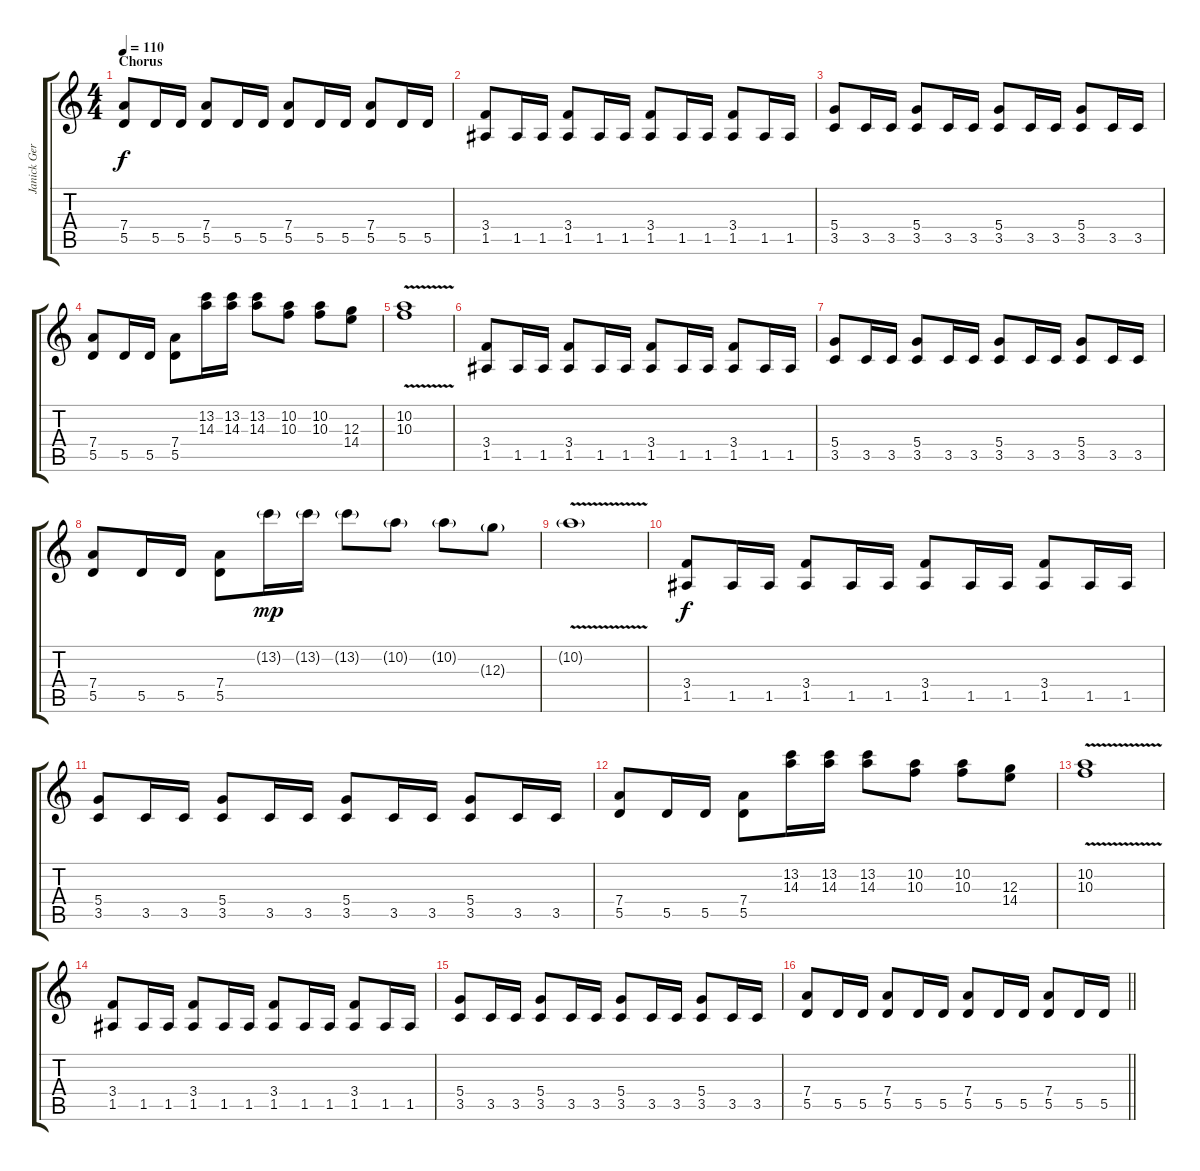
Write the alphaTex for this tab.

\track ("Janick Gers" "Janick Ger") {instrument distortionguitar}
\staff {score tabs}
\tuning (E4 B3 G3 D3 A2 E2) {hide}
\ts (4 4)
\section ("" "Chorus")
\tempo 110
\clef g2
\ks c
(7.4 5.5).8{dy f} 5.5.16 5.5.16 (7.4 5.5).8 5.5.16 5.5.16 (7.4 5.5).8 5.5.16 5.5.16 (7.4 5.5).8 5.5.16 5.5.16 |
(3.4 1.5).8 1.5.16 1.5.16 (3.4 1.5).8 1.5.16 1.5.16 (3.4 1.5).8 1.5.16 1.5.16 (3.4 1.5).8 1.5.16 1.5.16 |
(5.4 3.5).8 3.5.16 3.5.16 (5.4 3.5).8 3.5.16 3.5.16 (5.4 3.5).8 3.5.16 3.5.16 (5.4 3.5).8 3.5.16 3.5.16 |
(7.4 5.5).8 5.5.16 5.5.16 (7.4 5.5).8 (13.2 14.3).16 (13.2 14.3).16 (13.2 14.3).8 (10.2 10.3).8 (10.2 10.3).8 (12.3 14.4).8 |
(10.2{v} 10.3{v}).1 |
(3.4 1.5).8 1.5.16 1.5.16 (3.4 1.5).8 1.5.16 1.5.16 (3.4 1.5).8 1.5.16 1.5.16 (3.4 1.5).8 1.5.16 1.5.16 |
(5.4 3.5).8 3.5.16 3.5.16 (5.4 3.5).8 3.5.16 3.5.16 (5.4 3.5).8 3.5.16 3.5.16 (5.4 3.5).8 3.5.16 3.5.16 |
(7.4 5.5).8 5.5.16 5.5.16 (7.4 5.5).8 13.2{g}.16{dy mp} 13.2{g}.16 13.2{g}.8 10.2{g}.8 10.2{g}.8 12.3{g}.8 |
10.2{v g}.1 |
(3.4 1.5).8{dy f} 1.5.16 1.5.16 (3.4 1.5).8 1.5.16 1.5.16 (3.4 1.5).8 1.5.16 1.5.16 (3.4 1.5).8 1.5.16 1.5.16 |
(5.4 3.5).8 3.5.16 3.5.16 (5.4 3.5).8 3.5.16 3.5.16 (5.4 3.5).8 3.5.16 3.5.16 (5.4 3.5).8 3.5.16 3.5.16 |
(7.4 5.5).8 5.5.16 5.5.16 (7.4 5.5).8 (13.2 14.3).16 (13.2 14.3).16 (13.2 14.3).8 (10.2 10.3).8 (10.2 10.3).8 (12.3 14.4).8 |
(10.2{v} 10.3{v}).1 |
(3.4 1.5).8 1.5.16 1.5.16 (3.4 1.5).8 1.5.16 1.5.16 (3.4 1.5).8 1.5.16 1.5.16 (3.4 1.5).8 1.5.16 1.5.16 |
(5.4 3.5).8 3.5.16 3.5.16 (5.4 3.5).8 3.5.16 3.5.16 (5.4 3.5).8 3.5.16 3.5.16 (5.4 3.5).8 3.5.16 3.5.16 |
\barLineRight lightlight
(7.4 5.5).8 5.5.16 5.5.16 (7.4 5.5).8 5.5.16 5.5.16 (7.4 5.5).8 5.5.16 5.5.16 (7.4 5.5).8 5.5.16 5.5.16
